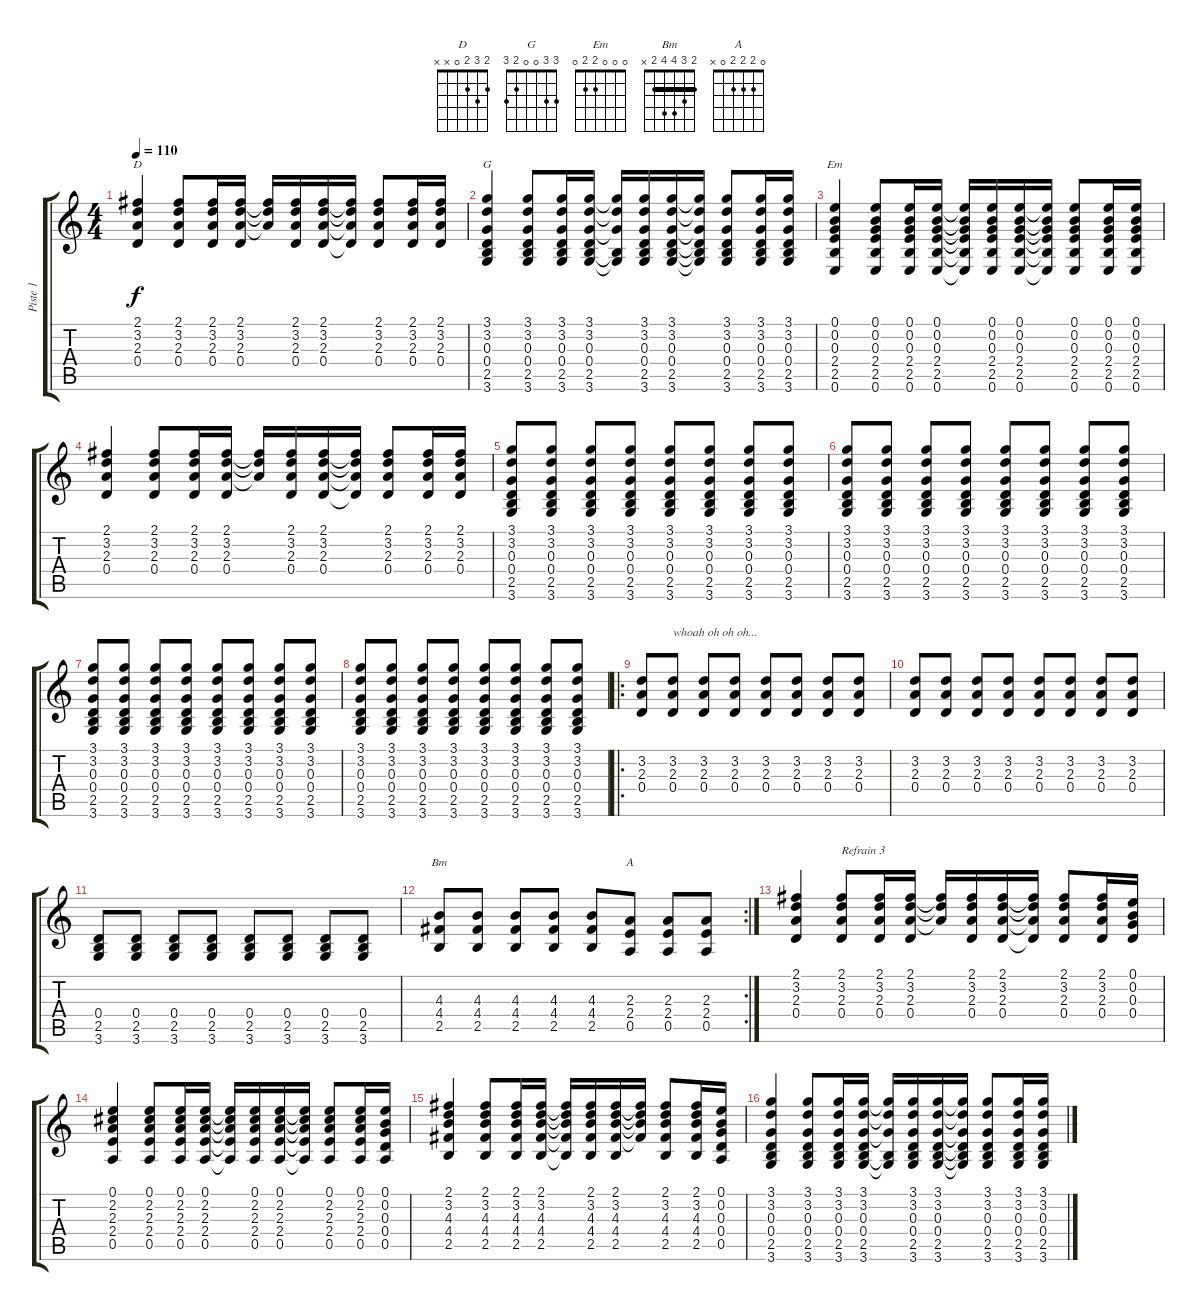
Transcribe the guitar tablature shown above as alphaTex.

\track ("Piste 1" "Piste 1") {instrument acousticguitarnylon}
\staff {score tabs}
\tuning (E4 B3 G3 D3 A2 E2) {hide}
\chord ("D" 2 3 2 0 x x)
\chord ("G" 3 3 0 0 2 3)
\chord ("Em" 0 0 0 2 2 0)
\chord ("Bm" 2 3 4 4 2 x) {barre 2}
\chord ("A" 0 2 2 2 0 x)
\ts (4 4)
\tempo 110
\clef g2
\ks c
(2.1 3.2 2.3 0.4).4{ch "D" dy f} (2.1 3.2 2.3 0.4).8 (2.1 3.2 2.3 0.4).16 (2.1 3.2 2.3 0.4).16 (2.1{t} 3.2{t} 2.3{t}).16 (2.1 3.2 2.3 0.4).16 (2.1 3.2 2.3 0.4).16 (2.1{t} 3.2{t} 2.3{t} 0.4{t}).16 (2.1 3.2 2.3 0.4).8 (2.1 3.2 2.3 0.4).16 (2.1 3.2 2.3 0.4).16 |
(3.1 3.2 0.3 0.4 2.5 3.6).4{ch "G"} (3.1 3.2 0.3 0.4 2.5 3.6).8 (3.1 3.2 0.3 0.4 2.5 3.6).16 (3.1 3.2 0.3 0.4 2.5 3.6).16 (3.1{t} 3.2{t} 0.3{t} 2.5{t} 3.6{t}).16 (3.1 3.2 0.3 0.4 2.5 3.6).16 (3.1 3.2 0.3 0.4 2.5 3.6).16 (3.1{t} 3.2{t} 0.3{t} 0.4{t} 2.5{t} 3.6{t}).16 (3.1 3.2 0.3 0.4 2.5 3.6).8 (3.1 3.2 0.3 0.4 2.5 3.6).16 (3.1 3.2 0.3 0.4 2.5 3.6).16 |
(0.1 0.2 0.3 2.4 2.5 0.6).4{ch "Em"} (0.1 0.2 0.3 2.4 2.5 0.6).8 (0.1 0.2 0.3 2.4 2.5 0.6).16 (0.1 0.2 0.3 2.4 2.5 0.6).16 (0.1{t} 0.2{t} 0.3{t} 2.4{t} 2.5{t} 0.6{t}).16 (0.1 0.2 0.3 2.4 2.5 0.6).16 (0.1 0.2 0.3 2.4 2.5 0.6).16 (0.1{t} 0.2{t} 0.3{t} 2.4{t} 2.5{t} 0.6{t}).16 (0.1 0.2 0.3 2.4 2.5 0.6).8 (0.1 0.2 0.3 2.4 2.5 0.6).16 (0.1 0.2 0.3 2.4 2.5 0.6).16 |
(2.1 3.2 2.3 0.4).4 (2.1 3.2 2.3 0.4).8 (2.1 3.2 2.3 0.4).16 (2.1 3.2 2.3 0.4).16 (2.1{t} 3.2{t} 2.3{t}).16 (2.1 3.2 2.3 0.4).16 (2.1 3.2 2.3 0.4).16 (2.1{t} 3.2{t} 2.3{t} 0.4{t}).16 (2.1 3.2 2.3 0.4).8 (2.1 3.2 2.3 0.4).16 (2.1 3.2 2.3 0.4).16 |
(3.1 3.2 0.3 0.4 2.5 3.6).8 (3.1 3.2 0.3 0.4 2.5 3.6).8 (3.1 3.2 0.3 0.4 2.5 3.6).8 (3.1 3.2 0.3 0.4 2.5 3.6).8 (3.1 3.2 0.3 0.4 2.5 3.6).8 (3.1 3.2 0.3 0.4 2.5 3.6).8 (3.1 3.2 0.3 0.4 2.5 3.6).8 (3.1 3.2 0.3 0.4 2.5 3.6).8 |
(3.1 3.2 0.3 0.4 2.5 3.6).8 (3.1 3.2 0.3 0.4 2.5 3.6).8 (3.1 3.2 0.3 0.4 2.5 3.6).8 (3.1 3.2 0.3 0.4 2.5 3.6).8 (3.1 3.2 0.3 0.4 2.5 3.6).8 (3.1 3.2 0.3 0.4 2.5 3.6).8 (3.1 3.2 0.3 0.4 2.5 3.6).8 (3.1 3.2 0.3 0.4 2.5 3.6).8 |
(3.1 3.2 0.3 0.4 2.5 3.6).8 (3.1 3.2 0.3 0.4 2.5 3.6).8 (3.1 3.2 0.3 0.4 2.5 3.6).8 (3.1 3.2 0.3 0.4 2.5 3.6).8 (3.1 3.2 0.3 0.4 2.5 3.6).8 (3.1 3.2 0.3 0.4 2.5 3.6).8 (3.1 3.2 0.3 0.4 2.5 3.6).8 (3.1 3.2 0.3 0.4 2.5 3.6).8 |
(3.1 3.2 0.3 0.4 2.5 3.6).8 (3.1 3.2 0.3 0.4 2.5 3.6).8 (3.1 3.2 0.3 0.4 2.5 3.6).8 (3.1 3.2 0.3 0.4 2.5 3.6).8 (3.1 3.2 0.3 0.4 2.5 3.6).8 (3.1 3.2 0.3 0.4 2.5 3.6).8 (3.1 3.2 0.3 0.4 2.5 3.6).8 (3.1 3.2 0.3 0.4 2.5 3.6).8 |
\ro
(3.2 2.3 0.4).8 (3.2 2.3 0.4).8{txt "whoah oh oh oh..."} (3.2 2.3 0.4).8 (3.2 2.3 0.4).8 (3.2 2.3 0.4).8 (3.2 2.3 0.4).8 (3.2 2.3 0.4).8 (3.2 2.3 0.4).8 |
(3.2 2.3 0.4).8 (3.2 2.3 0.4).8 (3.2 2.3 0.4).8 (3.2 2.3 0.4).8 (3.2 2.3 0.4).8 (3.2 2.3 0.4).8 (3.2 2.3 0.4).8 (3.2 2.3 0.4).8 |
(0.4 2.5 3.6).8 (0.4 2.5 3.6).8 (0.4 2.5 3.6).8 (0.4 2.5 3.6).8 (0.4 2.5 3.6).8 (0.4 2.5 3.6).8 (0.4 2.5 3.6).8 (0.4 2.5 3.6).8 |
\rc 2
(4.3 4.4 2.5).8{ch "Bm"} (4.3 4.4 2.5).8 (4.3 4.4 2.5).8 (4.3 4.4 2.5).8 (4.3 4.4 2.5).8 (2.3 2.4 0.5).8{ch "A"} (2.3 2.4 0.5).8 (2.3 2.4 0.5).8 |
(2.1 3.2 2.3 0.4).4 (2.1 3.2 2.3 0.4).8{txt "Refrain 3"} (2.1 3.2 2.3 0.4).16 (2.1 3.2 2.3 0.4).16 (2.1{t} 3.2{t} 2.3{t}).16 (2.1 3.2 2.3 0.4).16 (2.1 3.2 2.3 0.4).16 (2.1{t} 3.2{t} 2.3{t} 0.4{t}).16 (2.1 3.2 2.3 0.4).8 (2.1 3.2 2.3 0.4).16 (0.1 0.2 0.3 0.4).16 |
(0.1 2.2 2.3 2.4 0.5).4 (0.1 2.2 2.3 2.4 0.5).8 (0.1 2.2 2.3 2.4 0.5).16 (0.1 2.2 2.3 2.4 0.5).16 (0.1{t} 2.2{t} 2.3{t} 2.4{t} 0.5{t}).16 (0.1 2.2 2.3 2.4 0.5).16 (0.1 2.2 2.3 2.4 0.5).16 (0.1{t} 2.2{t} 2.3{t} 2.4{t} 0.5{t}).16 (0.1 2.2 2.3 2.4 0.5).8 (0.1 2.2 2.3 2.4 0.5).16 (0.1 0.2 0.3 0.4 0.5).16 |
(2.1 3.2 4.3 4.4 2.5).4 (2.1 3.2 4.3 4.4 2.5).8 (2.1 3.2 4.3 4.4 2.5).16 (2.1 3.2 4.3 4.4 2.5).16 (2.1{t} 3.2{t} 4.3{t} 4.4{t} 2.5{t}).16 (2.1 3.2 4.3 4.4 2.5).16 (2.1 3.2 4.3 4.4 2.5).16 (2.1{t} 3.2{t} 4.3{t} 4.4{t}).16 (2.1 3.2 4.3 4.4 2.5).8 (2.1 3.2 4.3 4.4 2.5).16 (0.1 0.2 0.3 0.4 0.5).16 |
(3.1 3.2 0.3 0.4 2.5 3.6).4 (3.1 3.2 0.3 0.4 2.5 3.6).8 (3.1 3.2 0.3 0.4 2.5 3.6).16 (3.1 3.2 0.3 0.4 2.5 3.6).16 (3.1{t} 3.2{t} 0.3{t} 2.5{t} 3.6{t}).16 (3.1 3.2 0.3 0.4 2.5 3.6).16 (3.1 3.2 0.3 0.4 2.5 3.6).16 (3.1{t} 3.2{t} 0.3{t} 0.4{t} 2.5{t} 3.6{t}).16 (3.1 3.2 0.3 0.4 2.5 3.6).8 (3.1 3.2 0.3 0.4 2.5 3.6).16 (3.1 3.2 0.3 0.4 2.5 3.6).16
